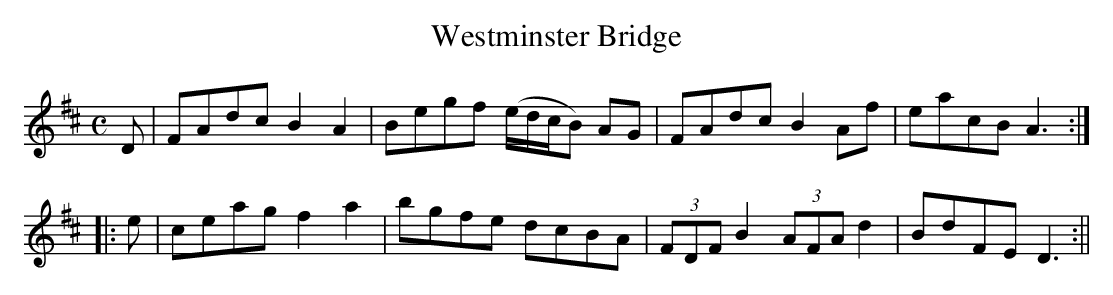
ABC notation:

X:1
T:Westminster Bridge
M:C
L:1/8
K:D
D|FAdc B2A2|Begf (e/d/c/B) AG|FAdc B2 Af|eacB A3:|
|:e|ceag f2 a2|bgfe dcBA|(3FDF B2 (3AFA d2|BdFE D3:||
